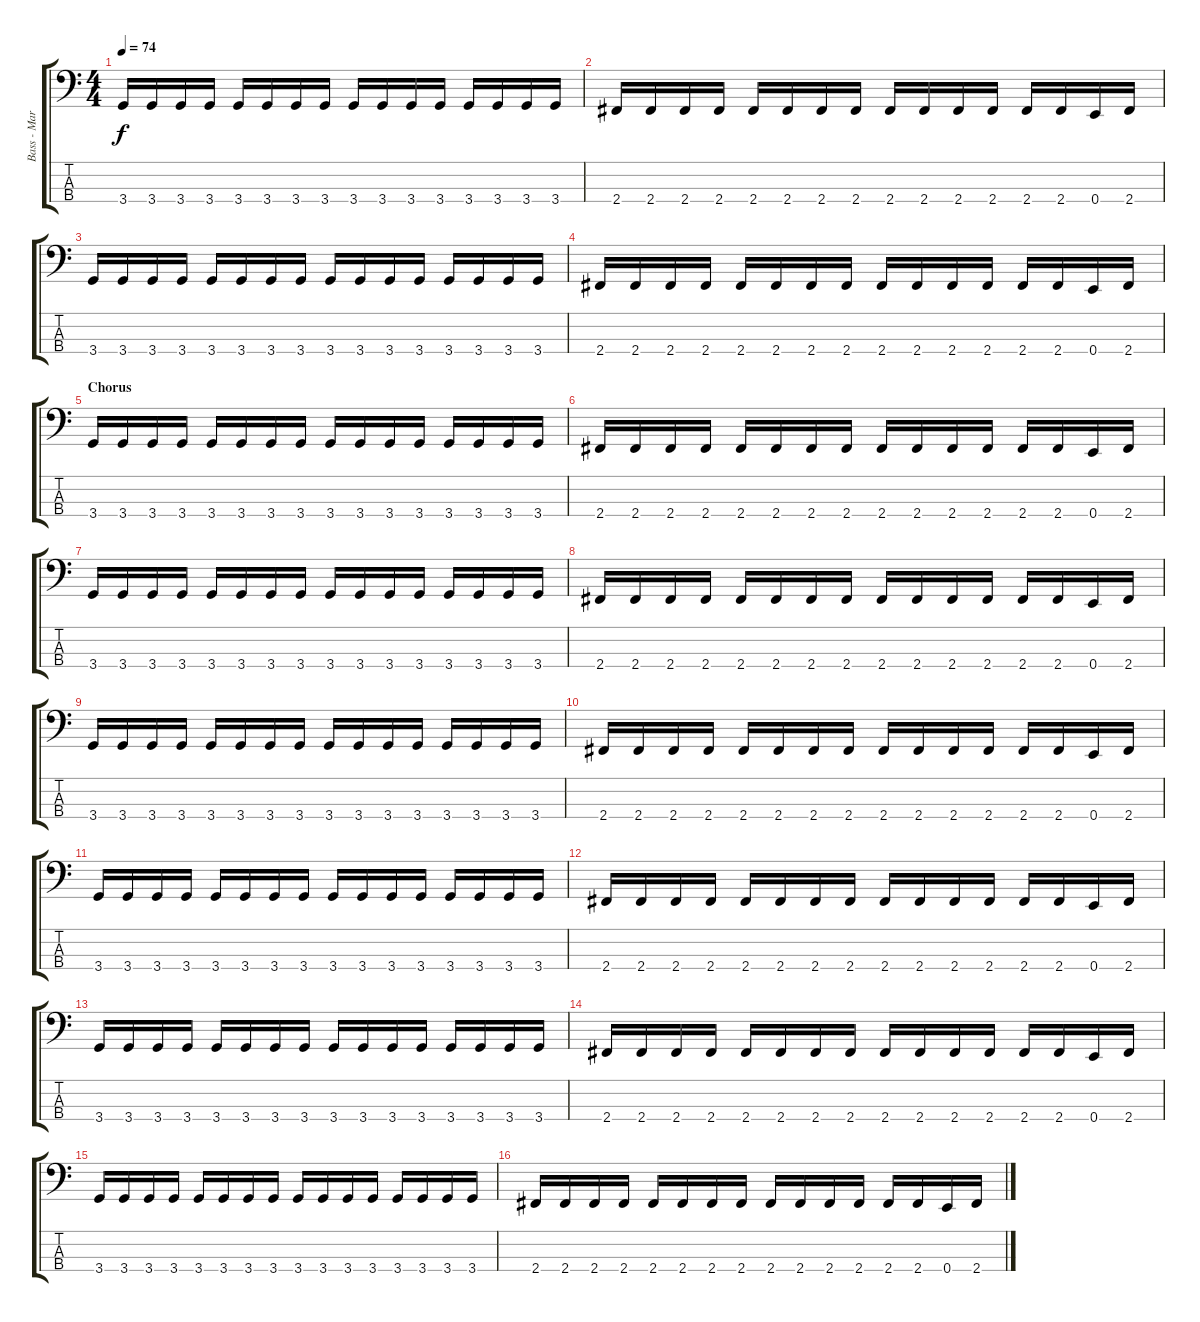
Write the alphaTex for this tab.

\track ("Bass - Mark" "Bass - Mar") {instrument electricbasspick}
\staff {score tabs}
\tuning (G2 D2 A1 E1) {hide}
\ts (4 4)
\tempo 74
\clef f4
\ks c
3.4.16{dy f volume 14} 3.4.16 3.4.16 3.4.16 3.4.16 3.4.16 3.4.16 3.4.16 3.4.16 3.4.16 3.4.16 3.4.16 3.4.16 3.4.16 3.4.16 3.4.16 |
2.4.16 2.4.16 2.4.16 2.4.16 2.4.16 2.4.16 2.4.16 2.4.16 2.4.16 2.4.16 2.4.16 2.4.16 2.4.16 2.4.16 0.4.16 2.4.16 |
3.4.16 3.4.16 3.4.16 3.4.16 3.4.16 3.4.16 3.4.16 3.4.16 3.4.16 3.4.16 3.4.16 3.4.16 3.4.16 3.4.16 3.4.16 3.4.16 |
2.4.16 2.4.16 2.4.16 2.4.16 2.4.16 2.4.16 2.4.16 2.4.16 2.4.16 2.4.16 2.4.16 2.4.16 2.4.16 2.4.16 0.4.16 2.4.16 |
\section ("" "Chorus")
3.4.16{volume 14} 3.4.16 3.4.16 3.4.16 3.4.16 3.4.16 3.4.16 3.4.16 3.4.16 3.4.16 3.4.16 3.4.16 3.4.16 3.4.16 3.4.16 3.4.16 |
2.4.16 2.4.16 2.4.16 2.4.16 2.4.16 2.4.16 2.4.16 2.4.16 2.4.16 2.4.16 2.4.16 2.4.16 2.4.16 2.4.16 0.4.16 2.4.16 |
3.4.16 3.4.16 3.4.16 3.4.16 3.4.16 3.4.16 3.4.16 3.4.16 3.4.16 3.4.16 3.4.16 3.4.16 3.4.16 3.4.16 3.4.16 3.4.16 |
2.4.16 2.4.16 2.4.16 2.4.16 2.4.16 2.4.16 2.4.16 2.4.16 2.4.16 2.4.16 2.4.16 2.4.16 2.4.16 2.4.16 0.4.16 2.4.16 |
3.4.16 3.4.16 3.4.16 3.4.16 3.4.16 3.4.16 3.4.16 3.4.16 3.4.16 3.4.16 3.4.16 3.4.16 3.4.16 3.4.16 3.4.16 3.4.16 |
2.4.16 2.4.16 2.4.16 2.4.16 2.4.16 2.4.16 2.4.16 2.4.16 2.4.16 2.4.16 2.4.16 2.4.16 2.4.16 2.4.16 0.4.16 2.4.16 |
3.4.16 3.4.16 3.4.16 3.4.16 3.4.16 3.4.16 3.4.16 3.4.16 3.4.16 3.4.16 3.4.16 3.4.16 3.4.16 3.4.16 3.4.16 3.4.16 |
2.4.16 2.4.16 2.4.16 2.4.16 2.4.16 2.4.16 2.4.16 2.4.16 2.4.16 2.4.16 2.4.16 2.4.16 2.4.16 2.4.16 0.4.16 2.4.16 |
3.4.16 3.4.16 3.4.16 3.4.16 3.4.16 3.4.16 3.4.16 3.4.16 3.4.16 3.4.16 3.4.16 3.4.16 3.4.16 3.4.16 3.4.16 3.4.16 |
2.4.16 2.4.16 2.4.16 2.4.16 2.4.16 2.4.16 2.4.16 2.4.16 2.4.16 2.4.16 2.4.16 2.4.16 2.4.16 2.4.16 0.4.16 2.4.16 |
3.4.16 3.4.16 3.4.16 3.4.16 3.4.16 3.4.16 3.4.16 3.4.16 3.4.16 3.4.16 3.4.16 3.4.16 3.4.16 3.4.16 3.4.16 3.4.16 |
2.4.16 2.4.16 2.4.16 2.4.16 2.4.16 2.4.16 2.4.16 2.4.16 2.4.16 2.4.16 2.4.16 2.4.16 2.4.16 2.4.16 0.4.16 2.4.16
